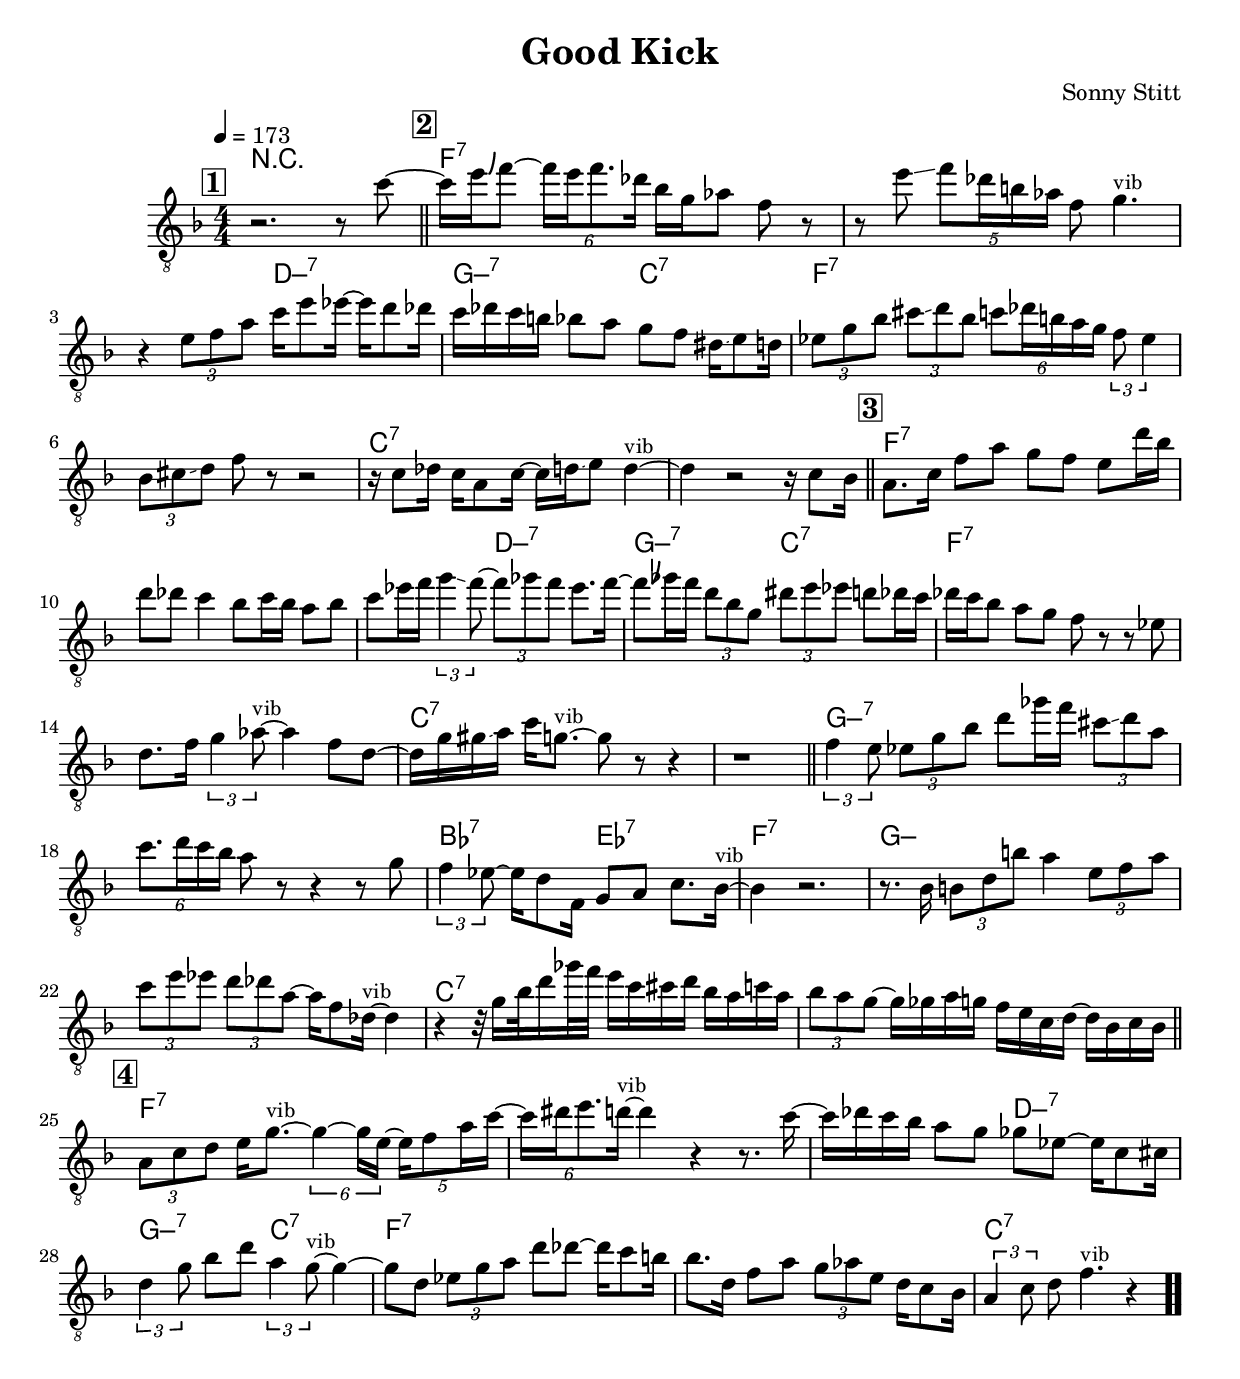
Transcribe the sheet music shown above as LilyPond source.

\version "2.13.2"

#(ly:set-option 'point-and-click #f)

\header {
  title = "Good Kick"
  composer = "Sonny Stitt"
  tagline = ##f
}
global =
{
    \override Staff.TimeSignature #'style = #'()
    \time 4/4
    \clef "treble_8"
    \key f \major
    \override Rest #'direction = #'0
    \override MultiMeasureRest #'staff-position = #0
}
\score
{
<<
    \transpose c' c'

    \new ChordNames { \chords {
      \set majorSevenSymbol = \markup { "maj7" }
      \set minorChordModifier = \markup { \char ##x2013 }
      | r1 
      | f1:7 | s1 | s2 d2:min7 | g2:min7 c2:7 | f1:7 | s1 | c1:7 | s1 
      | f1:7 | s1 | s2 d2:min7 | g2:min7 c2:7 | f1:7 | s1 | c1:7 | s1 
      | g1:min7 | s1 | bes2:7 es2:7 | f1:7 | g1:min | s1 | c1:7 | s1 
      | f1:7 | s1 | s2 d2:min7 | g2:min7 c2:7 | f1:7 | s1 | c1:7|
      }
      }

    \new Staff
    <<
    \transpose c' c'

    {
      \global
  		%\override Score.MetronomeMark #'transparent = ##t
  		%\override Score.MetronomeMark #'stencil = ##f
  		
  		\override HorizontalBracket #'direction = #UP
  		\override HorizontalBracket #'bracket-flare = #'(0 . 0)
  		
  		\override TextSpanner #'dash-fraction = #1.0
  		\override TextSpanner #'bound-details #'left #'text = \markup{ \concat{\draw-line #'(0 . -1.0) \draw-line #'(1.0 . 0) }}
  		\override TextSpanner #'bound-details #'right #'text = \markup{ \concat{ \draw-line #'(1.0 . 0) \draw-line #'(0 . -1.0) }}
          \set Score.markFormatter = #format-mark-box-numbers


      \tempo 4 = 173
      \set Score.currentBarNumber = #0
     
      \bar "||" \mark \default r2. r8 c''8~ 
      \bar "||" \mark \default c''16 e''16\bendAfter #+4  f''8~ \tuplet 6/4 {f''16 e''16 f''8. des''16} bes'16 g'16 aes'8 f'8 r8 
      | r8 e''8\glissando  \tuplet 5/4 {f''8 des''16 b'16 aes'16} f'8 g'4.^\markup{\left-align \small vib} 
      | r4 \tuplet 3/2 {e'8 f'8 a'8} c''16 e''8 es''16~ es''16 d''8 des''16 
      | c''16 des''16 c''16 b'16 bes'8 a'8 g'8 f'8 dis'16\glissando  e'8 d'16 
      | \tuplet 3/2 {es'8 g'8 bes'8} \tuplet 3/2 {cis''8\glissando  d''8 bes'8} \tuplet 6/4 {c''8\glissando  des''16 b'16 a'16 g'16} \tuplet 3/2 {f'8 es'4} 
      | \tuplet 3/2 {bes8 cis'8\glissando  d'8} f'8 r8 r2 
      | r16 c'8 des'16 c'16 a8 c'16~ c'16 d'16\glissando  e'8 d'4~^\markup{\left-align \small vib} 
      | d'4 r2 r16 c'8 bes16 
      \bar "||" \mark \default a8. c'16 f'8 a'8 g'8 f'8 e'8 d''16 bes'16 
      | d''8 des''8 c''4 bes'8 c''16 bes'16 a'8 bes'8 
      | c''8 es''16 f''16 \tuplet 3/2 {g''4\glissando  f''8~} \tuplet 3/2 {f''8 ges''8 f''8} es''8. f''16~ 
      | f''8\bendAfter #+4  ges''16 f''16 \tuplet 3/2 {d''8 bes'8 g'8} \tuplet 3/2 {dis''8 e''8 es''8} d''8 des''16 c''16 
      | des''16 c''16 bes'8 a'8 g'8 f'8 r8 r8 es'8 
      | d'8. f'16 \tuplet 3/2 {g'4 aes'8~^\markup{\left-align \small vib}} aes'4 f'8 d'8~ 
      | d'16 g'16 gis'16\glissando  a'16 c''16 g'8.~^\markup{\left-align \small vib} g'8 r8 r4 
      | r1 
      \bar "||" \tuplet 3/2 {f'4 e'8} \tuplet 3/2 {es'8 g'8 bes'8} d''8 ges''16 f''16 \tuplet 3/2 {cis''8\glissando  d''8 a'8} 
      | \tuplet 6/4 {c''8. d''16 c''16 bes'16} a'8 r8 r4 r8 g'8 
      | \tuplet 3/2 {f'4 es'8~} es'16 d'8 f16 g8 a8 c'8. bes16~^\markup{\left-align \small vib} 
      | bes4 r2. 
      | r8. bes16 \tuplet 3/2 {b8 d'8 b'8} a'4 \tuplet 3/2 {e'8 f'8 a'8} 
      | \tuplet 3/2 {c''8 e''8 es''8} \tuplet 3/2 {d''8 des''8 a'8~} a'16 f'8 des'16~^\markup{\left-align \small vib} des'4 
      | r4 r32 g'16 bes'32 d''16 ges''32 f''32 e''16 c''16 cis''16 d''16 bes'16 a'16 c''16 a'16 
      | \tuplet 3/2 {bes'8 a'8 g'8~} g'16 ges'16 a'16 g'16 f'16 e'16 c'16\glissando  d'16~ d'16 bes16 c'16 bes16 
      \bar "||" \mark \default \tuplet 3/2 {a8 c'8 d'8} e'16 g'8.~^\markup{\left-align \small vib} \tuplet 6/4 {g'4~ g'16 e'16~} \tuplet 5/4 {e'16 f'8 a'16 c''16~} 
      | \tuplet 6/4 {c''16 dis''16 e''8. d''16~^\markup{\left-align \small vib}} d''4 r4 r8. c''16~ 
      | c''16\glissando  des''16 c''16 bes'16 a'8 g'8 ges'8 es'8~ es'16 c'8 cis'16 
      | \tuplet 3/2 {d'4 g'8} bes'8 d''8 \tuplet 3/2 {a'4 g'8~^\markup{\left-align \small vib}} g'4~ 
      | g'8 d'8 \tuplet 3/2 {es'8 g'8 a'8} d''8 des''8~ des''16 c''8 b'16 
      | bes'8. d'16 f'8 a'8 \tuplet 3/2 {g'8\glissando  aes'8 e'8} d'16 c'8 bes16 
      | \tuplet 3/2 {a4 c'8} d'8 f'4.^\markup{\left-align \small vib} r4\bar  ".."
    }
    >>
>>    
}
